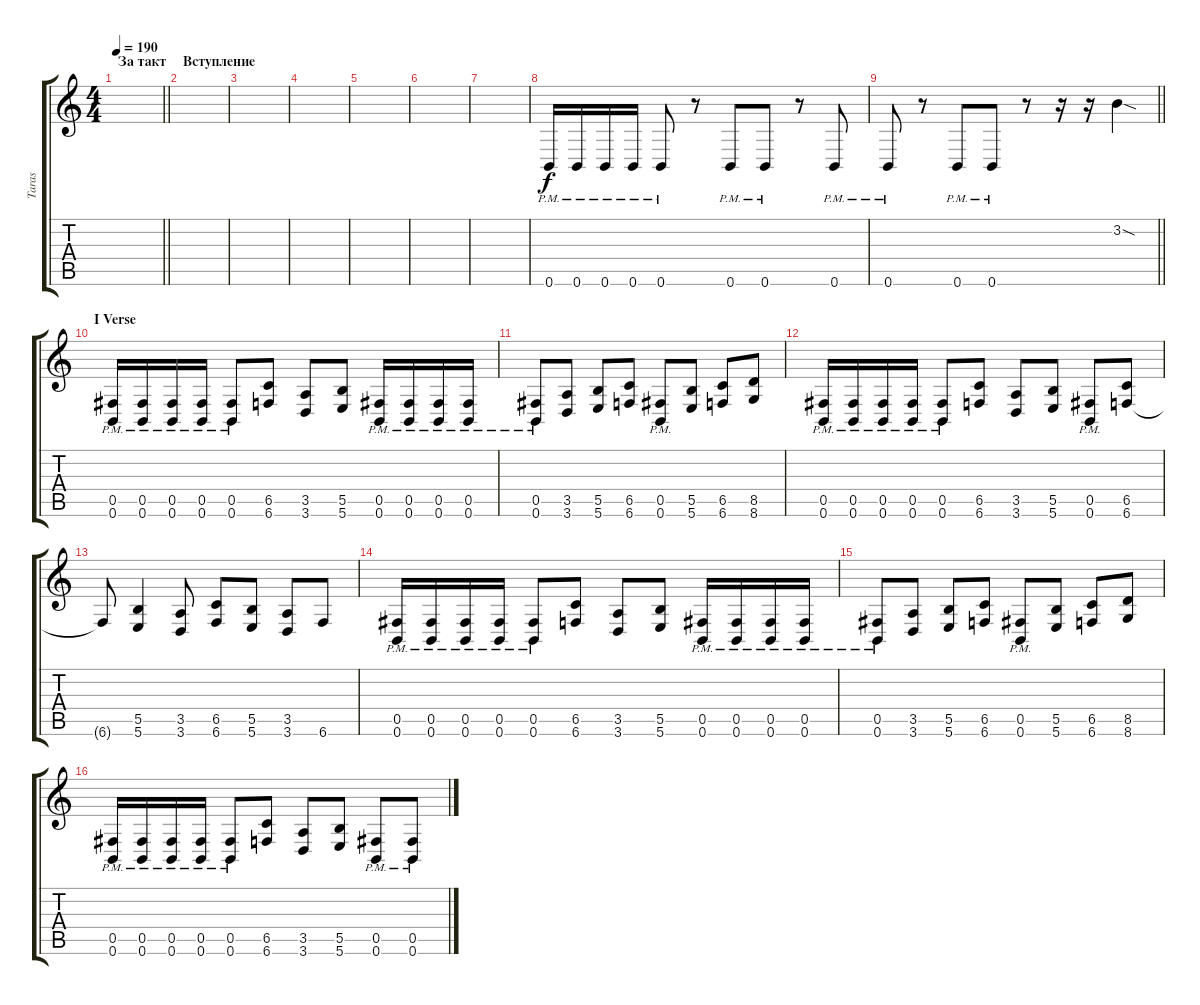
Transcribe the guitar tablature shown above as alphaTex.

\track ("Taras" "Taras") {instrument distortionguitar}
\staff {score tabs}
\tuning (Db4 Ab3 E3 B2 Gb2 B1) {hide}
\ts (4 4)
\section ("" "За такт")
\tempo 190
\clef g2
\barLineRight lightlight
\ks c
|
\section ("" "Вступление")
|
|
|
|
|
|
0.6{pm}.16 0.6{pm}.16 0.6{pm}.16 0.6{pm}.16 0.6{pm}.8 r.8 0.6{pm}.8 0.6{pm}.8 r.8 0.6{pm}.8 |
\barLineRight lightlight
0.6{pm}.8 r.8 0.6{pm}.8 0.6{pm}.8 r.8 r.16 r.16 3.2{sod}.4 |
\section ("" "I Verse")
(0.5 0.6{pm}).16{balance 11} (0.5 0.6{pm}).16 (0.5 0.6{pm}).16 (0.5 0.6{pm}).16 (0.5 0.6{pm}).8 (6.5 6.6).8 (3.5 3.6).8 (5.5 5.6).8 (0.5 0.6{pm}).16 (0.5 0.6{pm}).16 (0.5 0.6{pm}).16 (0.5 0.6{pm}).16 |
(0.5 0.6{pm}).8 (3.5 3.6).8 (5.5 5.6).8 (6.5 6.6).8 (0.5 0.6{pm}).8 (5.5 5.6).8 (6.5 6.6).8 (8.5 8.6).8 |
(0.5 0.6{pm}).16 (0.5 0.6{pm}).16 (0.5 0.6{pm}).16 (0.5 0.6{pm}).16 (0.5 0.6{pm}).8 (6.5 6.6).8 (3.5 3.6).8 (5.5 5.6).8 (0.5 0.6{pm}).8 (6.5 6.6).8 |
6.6{t}.8 (5.5 5.6).4 (3.5 3.6).8 (6.5 6.6).8 (5.5 5.6).8 (3.5 3.6).8 6.6.8 |
(0.5 0.6{pm}).16 (0.5 0.6{pm}).16 (0.5 0.6{pm}).16 (0.5 0.6{pm}).16 (0.5 0.6{pm}).8 (6.5 6.6).8 (3.5 3.6).8 (5.5 5.6).8 (0.5 0.6{pm}).16 (0.5 0.6{pm}).16 (0.5 0.6{pm}).16 (0.5 0.6{pm}).16 |
(0.5 0.6{pm}).8 (3.5 3.6).8 (5.5 5.6).8 (6.5 6.6).8 (0.5 0.6{pm}).8 (5.5 5.6).8 (6.5 6.6).8 (8.5 8.6).8 |
(0.5 0.6{pm}).16 (0.5 0.6{pm}).16 (0.5 0.6{pm}).16 (0.5 0.6{pm}).16 (0.5 0.6{pm}).8 (6.5 6.6).8 (3.5 3.6).8 (5.5 5.6).8 (0.5 0.6{pm}).8 (0.5 0.6{pm}).8
